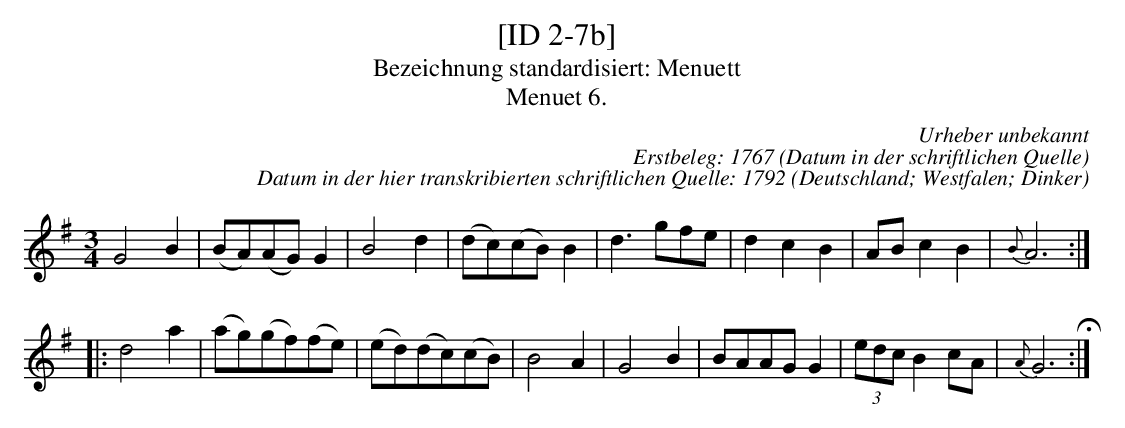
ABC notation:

X:1â€ (= 8, 164/)
T:[ID 2-7b]
T:Bezeichnung standardisiert: Menuett
T:Menuet 6.
C:Urheber unbekannt
C:Erstbeleg: 1767 (Datum in der schriftlichen Quelle)
C:Datum in der hier transkribierten schriftlichen Quelle: 1792
O:Deutschland; Westfalen; Dinker
L:1/8
M:3/4
K:G
G4B2 | (BA)(AG)G2 | B4d2 | (dc)(cB)B2 | d3gfe | d2c2B2 | ABc2B2 | {B}A6 ::
d4a2 | (ag)(gf)(fe) | (ed)(dc)(cB) | B4A2 | G4B2 | BAAGG2 | (3edcB2cA | {A}G6 H:|
